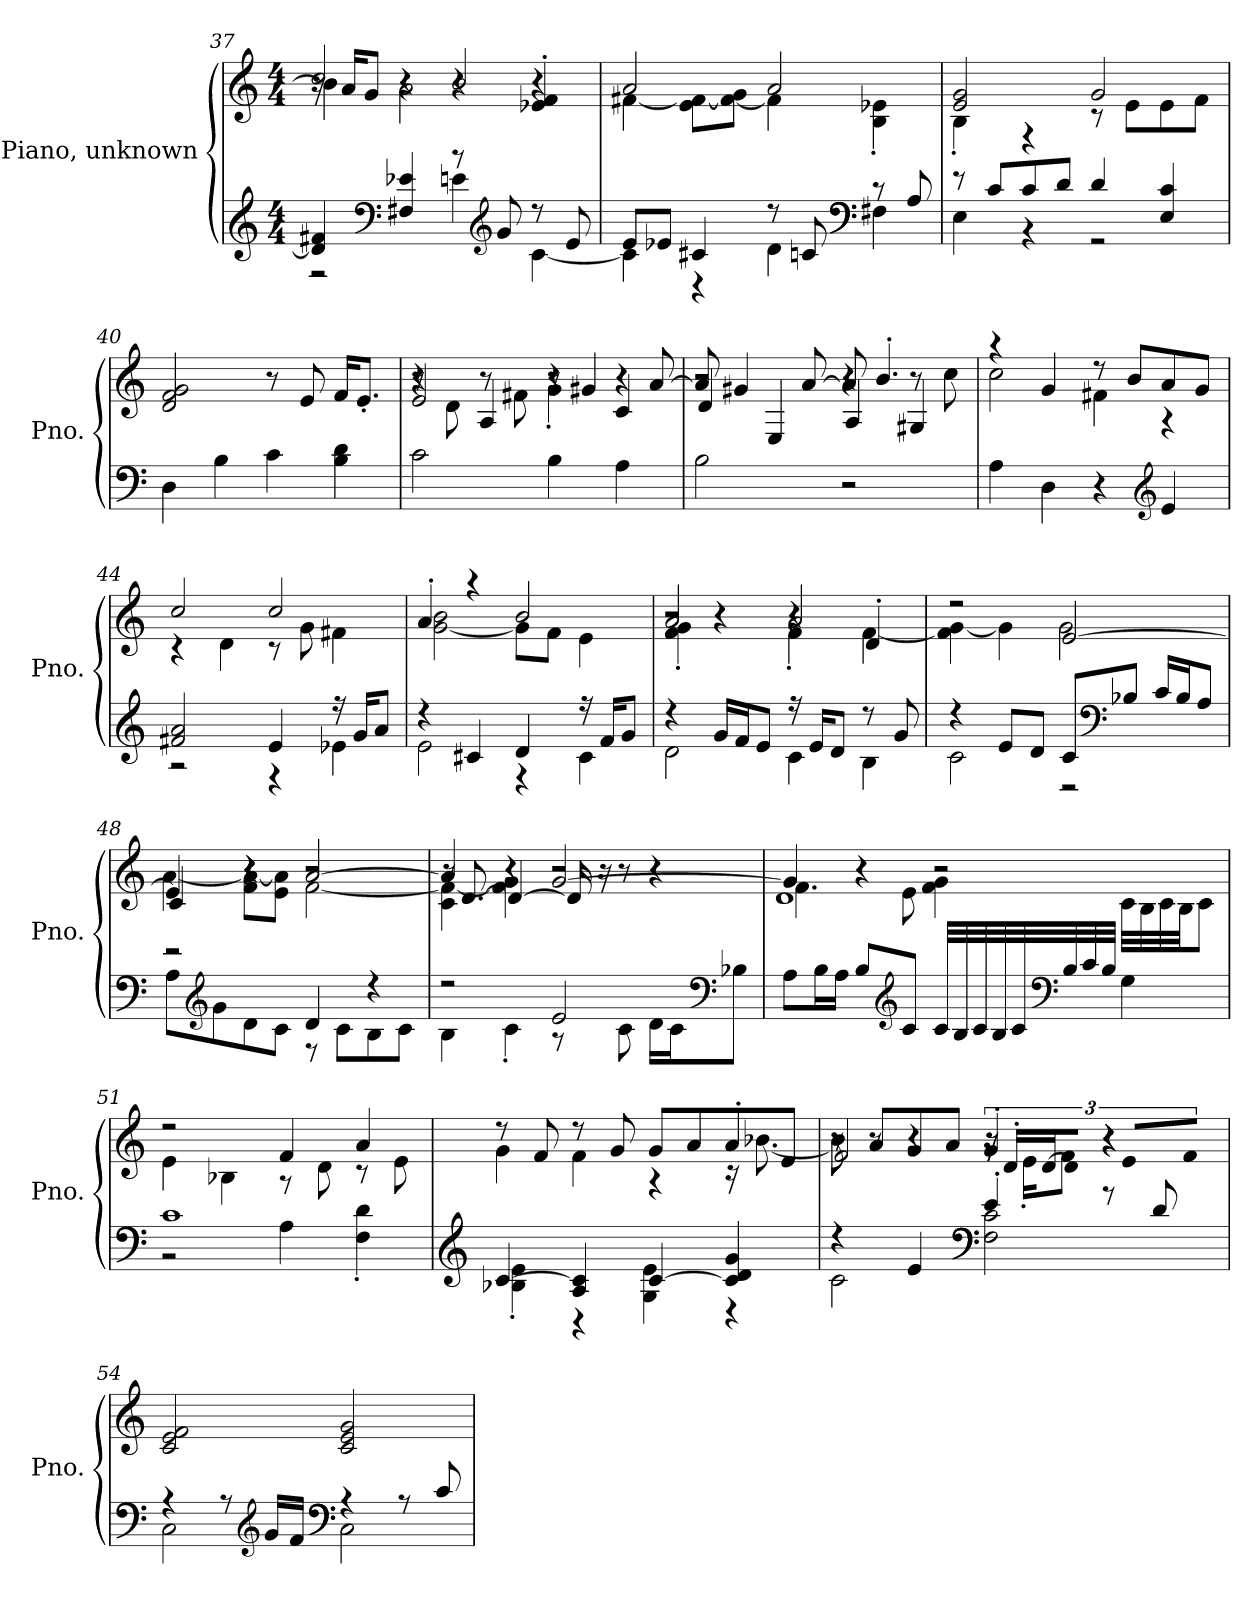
**kern	**kern
*part1	*part1
*staff2	*staff1
*I"Piano, unknown	*
*I'Pno.	*
*clefG2	*clefG2
*k[]	*k[]
*M4/4	*M4/4
=37	=37
*^	*^
*	*	*	*^
4d/] 4f#X/	2r	2cc/	4b\]	16r
.	.	.	.	16a/KL
.	.	.	.	8g/J
*clefF4	*	*	*	*
4F#X/ 4e-X/	.	.	2a\	4r
8r	4en\	2b/	.	4r
*clefG2	*	*	*	*
8g/	.	.	.	.
8r	[4c\	.	4r	4e-X/' 4f/'
8e/	.	.	.	.
*	*	*	*v	*v
=38	=38	=38	=38
8e/L	4c\]	2a/	[4f#X\
8e-X/J	.	.	.
4c#X/	4r	.	8e\ 8f#\_L
.	.	.	8f#\_ 8g\J
8r	4d\	2a/	4f#\]
8cn/	.	.	.
*clefF4	*	*	*
8r	4F#X\	.	4B\' 4e-X\'
8A/	.	.	.
!!LO:LB:g=z	!!
=39	=39	=39	=39
8r	4E\	2e/ 2g/	4B'\
8c/L	.	.	.
8c/	4r	.	4r
8d/J	.	.	.
4d/	2r	2g/	8r
.	.	.	8e\L
4E/ 4c/	.	.	8e\
.	.	.	8f\J
*v	*v	*	*
*	*v	*v
=40	=40
4D\	2d/ 2f/ 2g/
4B\	.
4c\	8r
.	8e/
4B\ 4d\	16f/KL
.	8.e'/J
=41	=41
*	*^
*	*	*^
2c\	2e/	8r	4r
.	.	8d\	.
.	.	8r	4A/
.	.	8f#X\	.
4B\	8r	4g'\	4r
.	4g#X/	.	.
4A\	.	4r	4c/
.	[8a/	.	.
=42	=42	=42	=42
2B\	8a/]	2r	4d/
.	4g#X/	.	.
.	.	.	4E/
.	[8a/	.	.
2r	8a/]	4r	4A/
.	4.b'/	.	.
.	.	8r	4G#X/
.	.	8cc\	.
*	*	*v	*v
!!LO:LB:g=z
=43	=43	=43
4A\	4r	2cc\
4D\	4g/	.
4r	8r	4f#X\
.	8b/L	.
*clefG2	*	*
4e/	8a/	4r
.	8g/J	.
=44	=44	=44
*^	*	*
2f#X/ 2a/	2r	2cc/	4r
.	.	.	4d\
4e/	4r	2cc/	8r
.	.	.	8g\
16r	4e-X\	.	4f#X\
16g/KL	.	.	.
8a/J	.	.	.
=45	=45	=45	=45
4r	2e\	4a'/	[2g\ 2b\
4c#X/	.	4r	.
4d/	4r	2b/	8g\L]
.	.	.	8f\J
16r	4c#\	.	4e\
16f/KL	.	.	.
8g/J	.	.	.
=46	=46	=46	=46
*	*	*	*^
4r	2d\	2a/	4f\' 4g\'	2r
16g/LL	.	.	4r	.
16f/J	.	.	.	.
8e/J	.	.	.	.
16r	4c\	2a/	4f'\	4r
16e/KL	.	.	.	.
8d/J	.	.	.	.
8r	4B\	.	[4f\	4d'/
8g/	.	.	.	.
*	*	*	*v	*v
!!LO:PB:g=z
=47	=47	=47	=47
4r	2c\	2r	4f\] [4g\
8e/L	.	.	4g\]
8d/J	.	.	.
8c/L	2r	[2e/	2g\
*clefF4	*	*	*
8B-X/J	.	.	.
16c/LL	.	.	.
16B-/J	.	.	.
8A/J	.	.	.
=48	=48	=48	=48
*	*	*	*^
2r	8A\L	4e/]	[4a\	4c/
*clefG2	*	*	*	*
.	8g\	.	.	.
.	8d\	4r	8f\ 8a\_L	4r
.	8c\J	.	8e\ 8a\]J	.
4d/	8r	[2a/	[2f\	2r
.	8c\L	.	.	.
4r	8B\	.	.	.
.	8c\J	.	.	.
=49	=49	=49	=49	=49
2r	4B\	4a/]	4c\ 4f\_	16r
.	.	.	.	[8.d/
.	4c'\	4r	4f\] 4g\	4d/_
2e/	8r	[2g/	2r	16d/]
.	.	.	.	16r
.	8c\	.	.	8r
.	16d\LL	.	.	4r
.	16c\J	.	.	.
*clefF4	*	*	*	*
.	8B-X\J	.	.	.
*v	*v	*	*	*
!!LO:LB:g=z	!!	!!
=50	=50	=50	=50
8A\L	4g/]	4.f\	1d
16B\L	.	.	.
16A\JJ	.	.	.
8B/L	4r	.	.
*clefG2	*	*	*
8c/J	.	8e\	.
32c/LLL	2r	4f\ 4g\	.
32B/	.	.	.
32c/	.	.	.
32B/	.	.	.
32c/	.	.	.
*clefF4	*	*	*
32B/	.	.	.
32c/	.	.	.
32B/JJJ	.	.	.
4G\	.	32c\LLL	.
.	.	32B\	.
.	.	32c\	.
.	.	32B\JJ	.
.	.	8c\J	.
*	*	*v	*v
=51	=51	=51
*^	*	*
1c	2r	2r	4e\
.	.	.	4B-X\
.	4A\	4f/	8r
.	.	.	8d\
.	4F\' 4d\'	4a/	8r
.	.	.	8e\
=52	=52	=52	=52
*clefG2	*	*	*
[4c/	4B-X\' 4e\'	8r	4g\
.	.	8f/	.
4A/ 4c/]	4r	8r	4f\
.	.	8g/	.
[4c/	4G\ 4e\	8g/L	4r
.	.	8a/	.
4c/] 4d/ 4g/	4r	8a'/	16r
.	.	.	[8.b-X\
.	.	8e/J	.
!!LO:LB:g=z
=53	=53	=53	=53
*	*	*	*^
4r	2c\	8r	8b-\]	2f/
.	.	8a/L	8r	.
4e/	.	8g/	4r	.
.	.	8a/J	.	.
*clefF4	*	*	*	*
4e'/	2F\ 2c\	24r	16r	4g'/
.	.	24d'/LL	.	.
.	.	.	16e'\KL	.
.	.	[24d/J	.	.
.	.	8d/J]	8f\J	.
8r	.	8e/L	4r	4r
8d/	.	8f/J	.	.
*	*	*v	*v	*v
=54	=54	=54
4r	2C\	2c/ 2e/ 2f/
8r	.	.
*clefG2	*	*
16g/LL	.	.
16f/JJ	.	.
*clefF4	*	*
4r	2C\	2c/ 2e/ 2g/
8r	.	.
8c/	.	.
*v	*v	*
=	=
*-	*-
